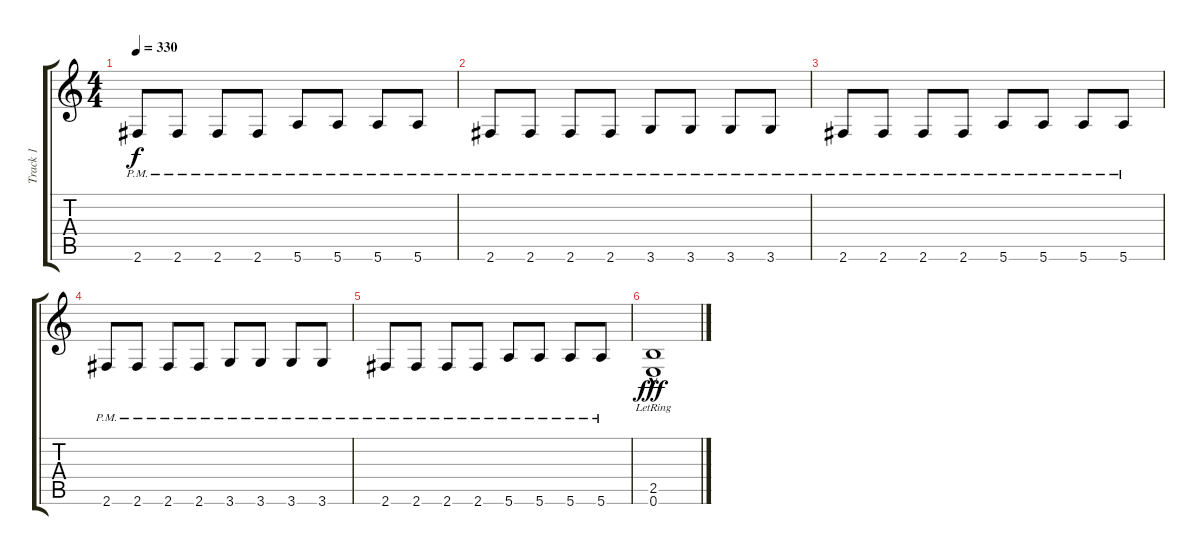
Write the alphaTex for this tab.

\track ("Track 1" "Track 1") {instrument overdrivenguitar}
\staff {score tabs}
\tuning (E4 B3 G3 D3 A2 E2) {hide}
\ts (4 4)
\tempo 330
\clef g2
\ks c
2.6{pm}.8{dy f} 2.6{pm}.8 2.6{pm}.8 2.6{pm}.8 5.6{pm}.8 5.6{pm}.8 5.6{pm}.8 5.6{pm}.8 |
2.6{pm}.8 2.6{pm}.8 2.6{pm}.8 2.6{pm}.8 3.6{pm}.8 3.6{pm}.8 3.6{pm}.8 3.6{pm}.8 |
2.6{pm}.8 2.6{pm}.8 2.6{pm}.8 2.6{pm}.8 5.6{pm}.8 5.6{pm}.8 5.6{pm}.8 5.6{pm}.8 |
2.6{pm}.8 2.6{pm}.8 2.6{pm}.8 2.6{pm}.8 3.6{pm}.8 3.6{pm}.8 3.6{pm}.8 3.6{pm}.8 |
2.6{pm}.8 2.6{pm}.8 2.6{pm}.8 2.6{pm}.8 5.6{pm}.8 5.6{pm}.8 5.6{pm}.8 5.6{pm}.8 |
(2.5{hac} 0.6{hac lr}).1{dy fff}
